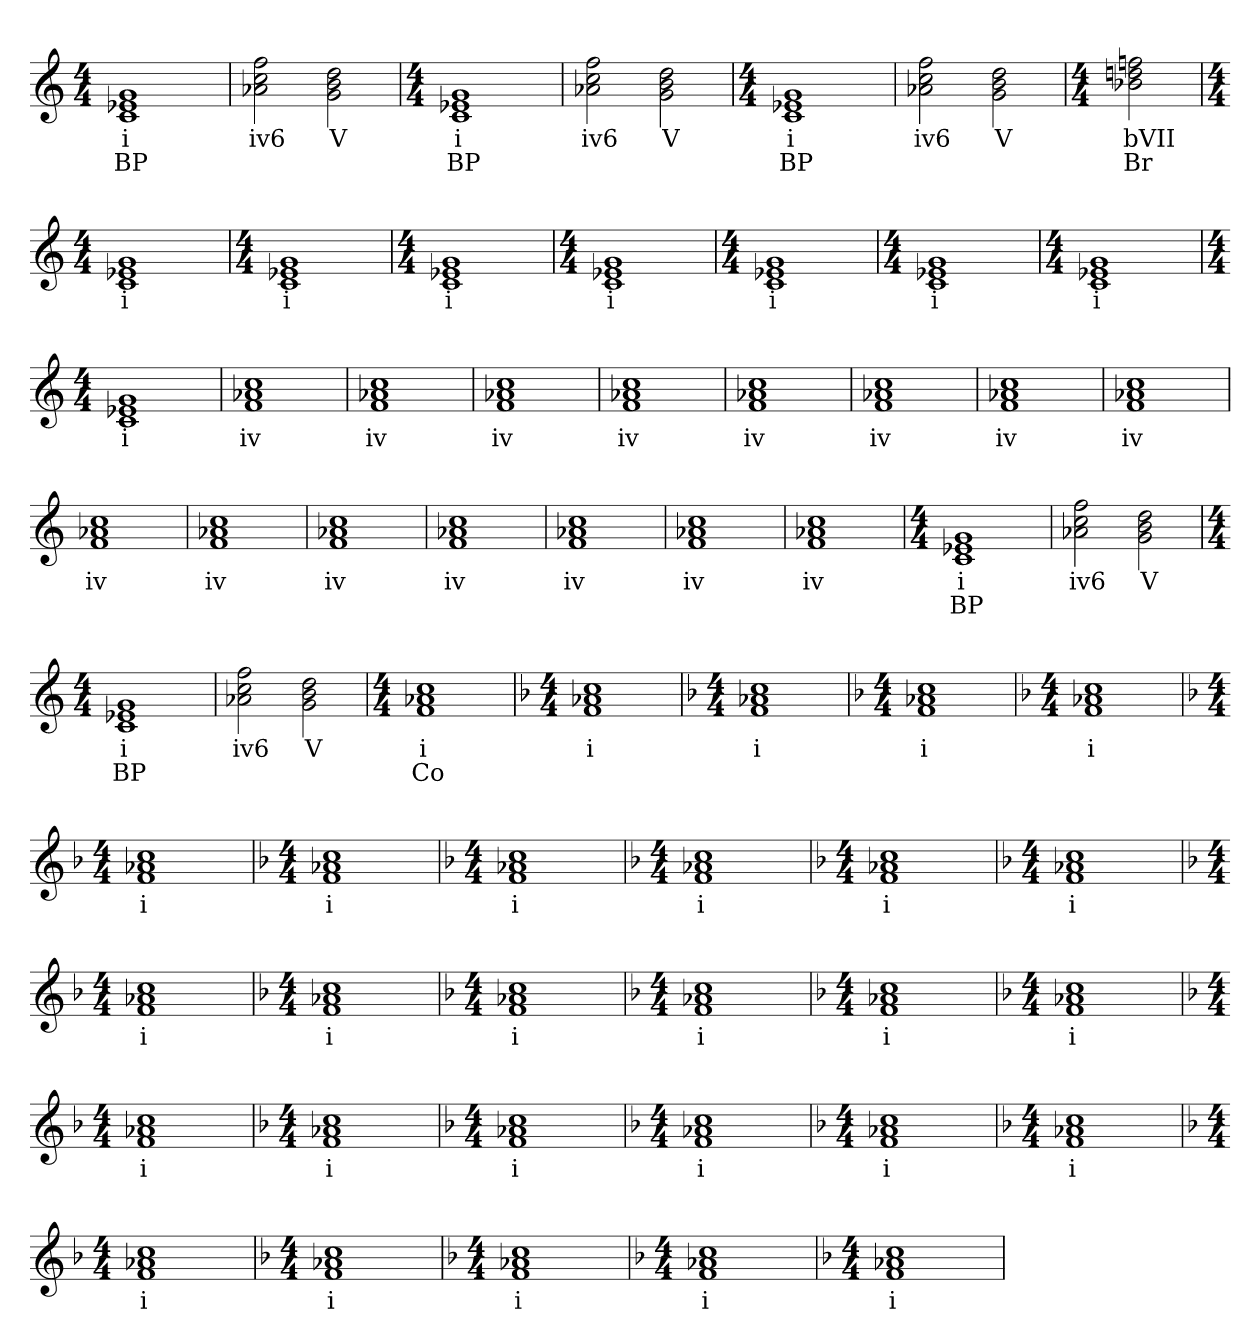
**kern	**text	**text
*part1	*part1	*part1
*staff1	*staff1	*staff1
*k[]	*	*
*C:	*	*
*M4/4	*	*
=	=	=
1c 1e-X 1g	i	BP
=	=	=
*k[]	*	*
*C:	*	*
2a-X 2cc 2ff	iv6	.
2g 2b 2dd	V	.
=	=	=
*k[]	*	*
*C:	*	*
*M4/4	*	*
1c 1e-X 1g	i	BP
=	=	=
*k[]	*	*
*C:	*	*
2a-X 2cc 2ff	iv6	.
2g 2b 2dd	V	.
=	=	=
*k[]	*	*
*C:	*	*
*M4/4	*	*
1c 1e-X 1g	i	BP
=	=	=
*k[]	*	*
*C:	*	*
2a-X 2cc 2ff	iv6	.
2g 2b 2dd	V	.
=	=	=
*k[]	*	*
*C:	*	*
*M4/4	*	*
2b-X 2ddn 2ffn	bVII	Br
=	=	=
*k[]	*	*
*C:	*	*
*M4/4	*	*
1c 1e-X 1g	i	.
=	=	=
*k[]	*	*
*C:	*	*
*M4/4	*	*
1c 1e-X 1g	i	.
=	=	=
*k[]	*	*
*C:	*	*
*M4/4	*	*
1c 1e-X 1g	i	.
=	=	=
*k[]	*	*
*C:	*	*
*M4/4	*	*
1c 1e-X 1g	i	.
=	=	=
*k[]	*	*
*C:	*	*
*M4/4	*	*
1c 1e-X 1g	i	.
=	=	=
*k[]	*	*
*C:	*	*
*M4/4	*	*
1c 1e-X 1g	i	.
=	=	=
*k[]	*	*
*C:	*	*
*M4/4	*	*
1c 1e-X 1g	i	.
=	=	=
*k[]	*	*
*C:	*	*
*M4/4	*	*
1c 1e-X 1g	i	.
=	=	=
*k[]	*	*
*C:	*	*
1f 1a-X 1cc	iv	.
=	=	=
*k[]	*	*
*C:	*	*
1f 1a-X 1cc	iv	.
=	=	=
*k[]	*	*
*C:	*	*
1f 1a-X 1cc	iv	.
=	=	=
*k[]	*	*
*C:	*	*
1f 1a-X 1cc	iv	.
=	=	=
*k[]	*	*
*C:	*	*
1f 1a-X 1cc	iv	.
=	=	=
*k[]	*	*
*C:	*	*
1f 1a-X 1cc	iv	.
=	=	=
*k[]	*	*
*C:	*	*
1f 1a-X 1cc	iv	.
=	=	=
*k[]	*	*
*C:	*	*
1f 1a-X 1cc	iv	.
=	=	=
*k[]	*	*
*C:	*	*
1f 1a-X 1cc	iv	.
=	=	=
*k[]	*	*
*C:	*	*
1f 1a-X 1cc	iv	.
=	=	=
*k[]	*	*
*C:	*	*
1f 1a-X 1cc	iv	.
=	=	=
*k[]	*	*
*C:	*	*
1f 1a-X 1cc	iv	.
=	=	=
*k[]	*	*
*C:	*	*
1f 1a-X 1cc	iv	.
=	=	=
*k[]	*	*
*C:	*	*
1f 1a-X 1cc	iv	.
=	=	=
*k[]	*	*
*C:	*	*
1f 1a-X 1cc	iv	.
=	=	=
*k[]	*	*
*C:	*	*
*M4/4	*	*
1c 1e-X 1g	i	BP
=	=	=
*k[]	*	*
*C:	*	*
2a-X 2cc 2ff	iv6	.
2g 2b 2dd	V	.
=	=	=
*k[]	*	*
*C:	*	*
*M4/4	*	*
1c 1e-X 1g	i	BP
=	=	=
*k[]	*	*
*C:	*	*
2a-X 2cc 2ff	iv6	.
2g 2b 2dd	V	.
=	=	=
*k[]	*	*
*C:	*	*
*M4/4	*	*
1f 1a-X 1cc	i	Co
=	=	=
*k[b-]	*	*
*F:	*	*
*M4/4	*	*
1f 1a-X 1cc	i	.
=	=	=
*k[b-]	*	*
*F:	*	*
*M4/4	*	*
1f 1a-X 1cc	i	.
=	=	=
*k[b-]	*	*
*F:	*	*
*M4/4	*	*
1f 1a-X 1cc	i	.
=	=	=
*k[b-]	*	*
*F:	*	*
*M4/4	*	*
1f 1a-X 1cc	i	.
=	=	=
*k[b-]	*	*
*F:	*	*
*M4/4	*	*
1f 1a-X 1cc	i	.
=	=	=
*k[b-]	*	*
*F:	*	*
*M4/4	*	*
1f 1a-X 1cc	i	.
=	=	=
*k[b-]	*	*
*F:	*	*
*M4/4	*	*
1f 1a-X 1cc	i	.
=	=	=
*k[b-]	*	*
*F:	*	*
*M4/4	*	*
1f 1a-X 1cc	i	.
=	=	=
*k[b-]	*	*
*F:	*	*
*M4/4	*	*
1f 1a-X 1cc	i	.
=	=	=
*k[b-]	*	*
*F:	*	*
*M4/4	*	*
1f 1a-X 1cc	i	.
=	=	=
*k[b-]	*	*
*F:	*	*
*M4/4	*	*
1f 1a-X 1cc	i	.
=	=	=
*k[b-]	*	*
*F:	*	*
*M4/4	*	*
1f 1a-X 1cc	i	.
=	=	=
*k[b-]	*	*
*F:	*	*
*M4/4	*	*
1f 1a-X 1cc	i	.
=	=	=
*k[b-]	*	*
*F:	*	*
*M4/4	*	*
1f 1a-X 1cc	i	.
=	=	=
*k[b-]	*	*
*F:	*	*
*M4/4	*	*
1f 1a-X 1cc	i	.
=	=	=
*k[b-]	*	*
*F:	*	*
*M4/4	*	*
1f 1a-X 1cc	i	.
=	=	=
*k[b-]	*	*
*F:	*	*
*M4/4	*	*
1f 1a-X 1cc	i	.
=	=	=
*k[b-]	*	*
*F:	*	*
*M4/4	*	*
1f 1a-X 1cc	i	.
=	=	=
*k[b-]	*	*
*F:	*	*
*M4/4	*	*
1f 1a-X 1cc	i	.
=	=	=
*k[b-]	*	*
*F:	*	*
*M4/4	*	*
1f 1a-X 1cc	i	.
=	=	=
*k[b-]	*	*
*F:	*	*
*M4/4	*	*
1f 1a-X 1cc	i	.
=	=	=
*k[b-]	*	*
*F:	*	*
*M4/4	*	*
1f 1a-X 1cc	i	.
=	=	=
*k[b-]	*	*
*F:	*	*
*M4/4	*	*
1f 1a-X 1cc	i	.
=	=	=
*k[b-]	*	*
*F:	*	*
*M4/4	*	*
1f 1a-X 1cc	i	.
=	=	=
*k[b-]	*	*
*F:	*	*
*M4/4	*	*
1f 1a-X 1cc	i	.
=	=	=
*k[b-]	*	*
*F:	*	*
*M4/4	*	*
1f 1a-X 1cc	i	.
=	=	=
*k[b-]	*	*
*F:	*	*
*M4/4	*	*
1f 1a-X 1cc	i	.
=	=	=
*-	*-	*-
